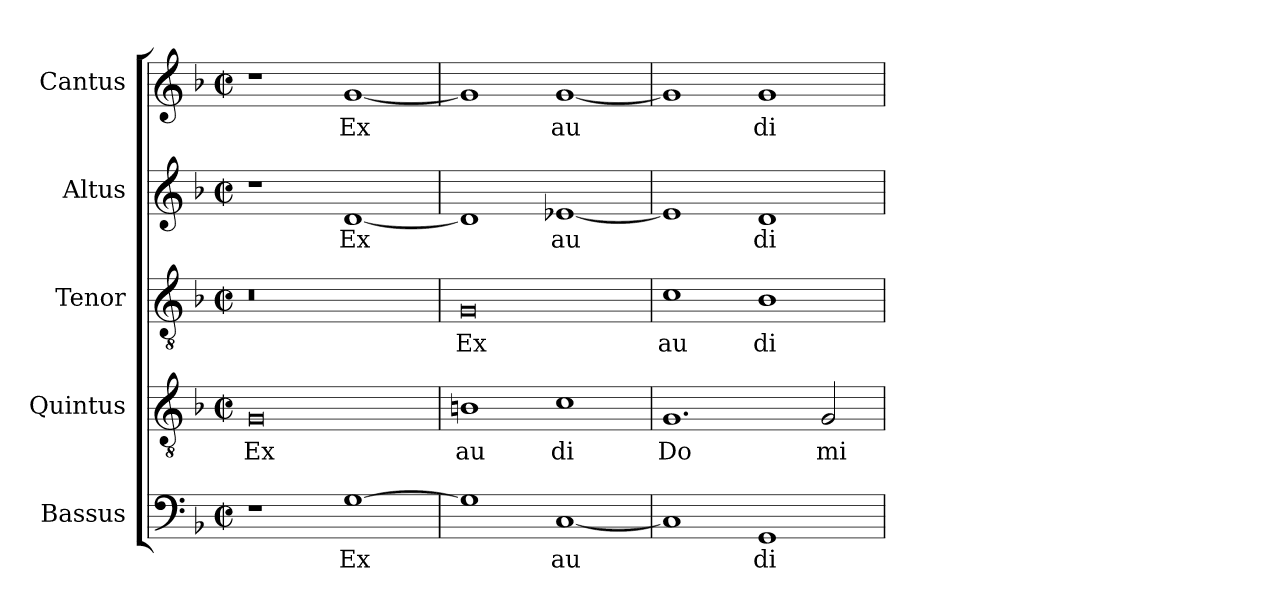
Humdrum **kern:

**kern	**text	**kern	**text	**kern	**text	**kern	**text	**kern	**text
*part5	*part5	*part4	*part4	*part3	*part3	*part2	*part2	*part1	*part1
*staff5	*staff5	*staff4	*staff4	*staff3	*staff3	*staff2	*staff2	*staff1	*staff1
*I"Bassus	*	*I"Quintus	*	*I"Tenor	*	*I"Altus	*	*I"Cantus	*
!!LO:PB:g=z
*stria5	*	*stria5	*	*stria5	*	*stria5	*	*stria5	*
*clefF4	*	*clefGv2	*	*clefGv2	*	*clefG2	*	*clefG2	*
*k[b-]	*	*k[b-]	*	*k[b-]	*	*k[b-]	*	*k[b-]	*
*F:	*	*F:	*	*F:	*	*F:	*	*F:	*
*M2/2	*	*M2/2	*	*M2/2	*	*M2/2	*	*M2/2	*
*met(c|)	*	*met(c|)	*	*met(c|)	*	*met(c|)	*	*met(c|)	*
=1	=1	=1	=1	=1	=1	=1	=1	=1	=1
!	!	!	!LO:LY:b:cj	!	!	!	!	!	!
1r	.	0G	Ex	0r	.	1r	.	1r	.
!	!LO:LY:b:cj	!	!	!	!	!	!LO:LY:b:cj	!	!LO:LY:b:cj
[>1G	Ex	.	.	.	.	[<1d	Ex-	[<1g	Ex
=2	=2	=2	=2	=2	=2	=2	=2	=2	=2
!	!LO:LY:b:cj	!	!LO:LY:b:cj	!	!LO:LY:b:cj	!	!LO:LY:b:cj	!	!LO:LY:b:cj
1G]	.	1Bn	au	0G	Ex	1d]	--	1g]	.
!	!LO:LY:b:cj	!	!LO:LY:b:cj	!	!	!	!LO:LY:b:cj	!	!LO:LY:b:cj
[<1C	au	1c	di	.	.	[<1e-X	-au-	[<1g	au
=3	=3	=3	=3	=3	=3	=3	=3	=3	=3
!	!LO:LY:b:cj	!	!LO:LY:b:cj	!	!LO:LY:b:cj	!	!LO:LY:b:cj	!	!LO:LY:b:cj
1C]	.	1.G	Do	1c	au	1e-]	--	1g]	.
!	!LO:LY:b:cj	!	!	!	!LO:LY:b:cj	!	!LO:LY:b:cj	!	!LO:LY:b:cj
1GG	di	.	.	1B-	di	1d	-di	1g	di
!	!	!	!LO:LY:b:cj	!	!	!	!	!	!
.	.	2G/	mi	.	.	.	.	.	.
=	=	=	=	=	=	=	=	=	=
*-	*-	*-	*-	*-	*-	*-	*-	*-	*-
